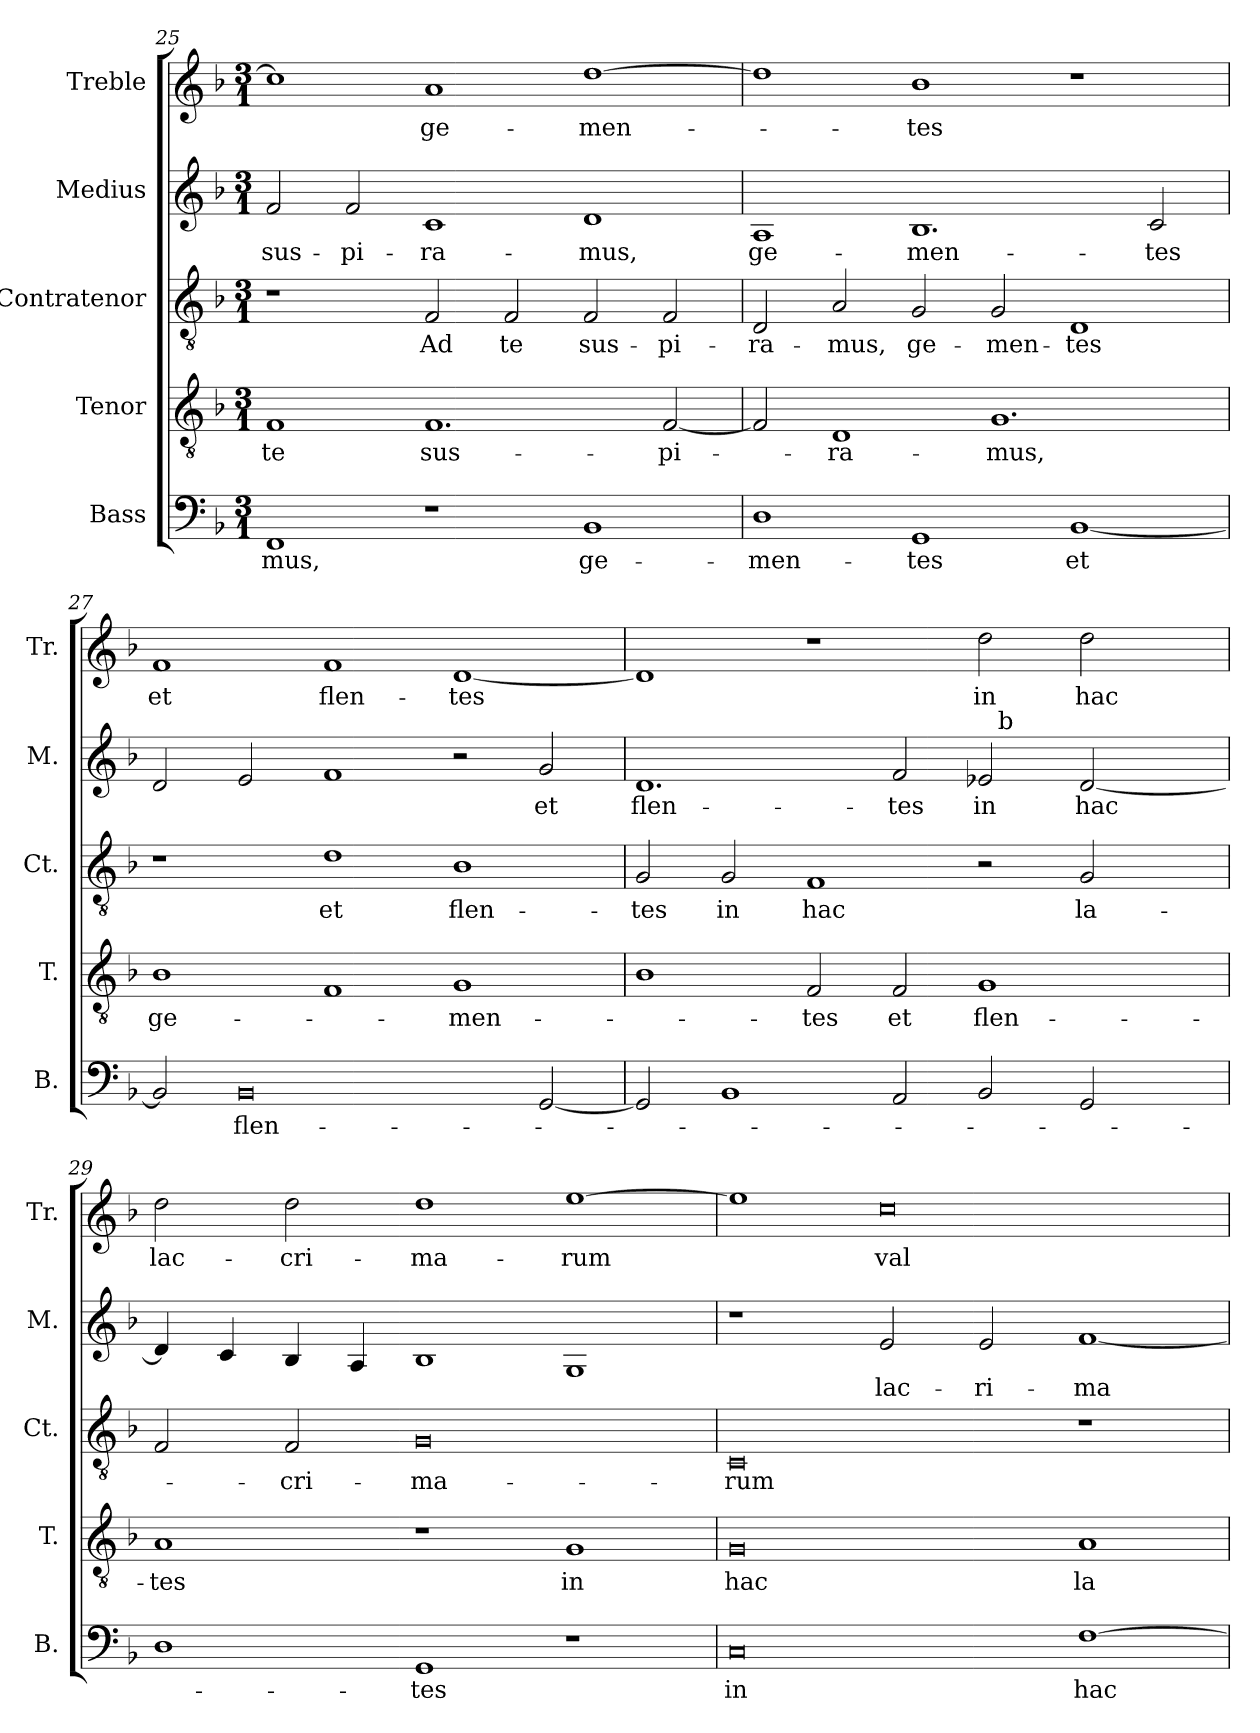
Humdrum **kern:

**kern	**text	**kern	**text	**kern	**text	**kern	**text	**kern	**text
*part5	*part5	*part4	*part4	*part3	*part3	*part2	*part2	*part1	*part1
*staff5	*staff5	*staff4	*staff4	*staff3	*staff3	*staff2	*staff2	*staff1	*staff1
*I"Bass	*	*I"Tenor	*	*I"Contratenor	*	*I"Medius	*	*I"Treble	*
*I'B.	*	*I'T.	*	*I'Ct.	*	*I'M.	*	*I'Tr.	*
!!LO:LB:g=z
*clefF4	*	*clefGv2	*	*clefGv2	*	*clefG2	*	*clefG2	*
*	*	*ITrd7c12	*	*ITrd7c12	*	*	*	*	*
*k[b-]	*	*k[b-]	*	*k[b-]	*	*k[b-]	*	*k[b-]	*
*d:	*	*d:	*	*d:	*	*d:	*	*d:	*
*M3/1	*	*M3/1	*	*M3/1	*	*M3/1	*	*M3/1	*
=25	=25	=25	=25	=25	=25	=25	=25	=25	=25
!	!LO:LY:b:color=#000000	!	!	!	!	!	!	!	!
!	!	!	!LO:LY:b:color=#000000	!	!	!	!	!	!
!	!	!	!	!	!	!	!LO:LY:b:color=#000000	!	!
1FFi	-mus,	1FFi	te	1r	.	2fi/	sus-	1cci]	.
!	!	!	!	!	!	!	!LO:LY:b:color=#000000	!	!
.	.	.	.	.	.	2fi/	-pi-	.	.
!	!	!	!LO:LY:b:color=#000000	!	!	!	!	!	!
!	!	!	!	!	!LO:LY:b:color=#000000	!	!	!	!
!	!	!	!	!	!	!	!LO:LY:b:color=#000000	!	!
!	!	!	!	!	!	!	!	!	!LO:LY:b:color=#000000
1r	.	1.FFi	sus-	2FFi/	Ad	1ci	-ra-	1ai	ge-
!	!	!	!	!	!LO:LY:b:color=#000000	!	!	!	!
.	.	.	.	2FFi/	te	.	.	.	.
!	!LO:LY:b:color=#000000	!	!	!	!	!	!	!	!
!	!	!	!	!	!LO:LY:b:color=#000000	!	!	!	!
!	!	!	!	!	!	!	!LO:LY:b:color=#000000	!	!
!	!	!	!	!	!	!	!	!	!LO:LY:b:color=#000000
1BB-i	ge-	.	.	2FFi/	sus-	1di	-mus,	[>1ddi	-men-
!	!	!	!LO:LY:b:color=#000000	!	!	!	!	!	!
!	!	!	!	!	!LO:LY:b:color=#000000	!	!	!	!
.	.	[<2FFi/	-pi-	2FFi/	-pi-	.	.	.	.
=26	=26	=26	=26	=26	=26	=26	=26	=26	=26
!	!LO:LY:b:color=#000000	!	!	!	!	!	!	!	!
!	!	!	!	!	!LO:LY:b:color=#000000	!	!	!	!
!	!	!	!	!	!	!	!LO:LY:b:color=#000000	!	!
1Di	-men-	2FFi/]	.	2DDi/	-ra-	1Ai	ge-	1ddi]	.
!	!	!	!LO:LY:b:color=#000000	!	!	!	!	!	!
!	!	!	!	!	!LO:LY:b:color=#000000	!	!	!	!
.	.	1DDi	-ra-	2AAi/	-mus,	.	.	.	.
!	!LO:LY:b:color=#000000	!	!	!	!	!	!	!	!
!	!	!	!	!	!LO:LY:b:color=#000000	!	!	!	!
!	!	!	!	!	!	!	!LO:LY:b:color=#000000	!	!
!	!	!	!	!	!	!	!	!	!LO:LY:b:color=#000000
1GGi	-tes	.	.	2GGi/	ge-	1.B-i	-men-	1b-i	-tes
!	!	!	!LO:LY:b:color=#000000	!	!	!	!	!	!
!	!	!	!	!	!LO:LY:b:color=#000000	!	!	!	!
.	.	1.GGi	-mus,	2GGi/	-men-	.	.	.	.
!	!LO:LY:b:color=#000000	!	!	!	!	!	!	!	!
!	!	!	!	!	!LO:LY:b:color=#000000	!	!	!	!
[<1BB-i	et	.	.	1DDi	-tes	.	.	1r	.
!	!	!	!	!	!	!	!LO:LY:b:color=#000000	!	!
.	.	.	.	.	.	2ci/	-tes	.	.
=27	=27	=27	=27	=27	=27	=27	=27	=27	=27
!	!	!	!LO:LY:b:color=#000000	!	!	!	!	!	!
!	!	!	!	!	!	!	!	!	!LO:LY:b:color=#000000
2BB-i/]	.	1BB-i	ge-	1r	.	2di/	.	1fi	et
!	!LO:LY:b:color=#000000	!	!	!	!	!	!	!	!
0BB-i	flen-	.	.	.	.	2ei/	.	.	.
!	!	!	!	!	!LO:LY:b:color=#000000	!	!	!	!
!	!	!	!	!	!	!	!	!	!LO:LY:b:color=#000000
.	.	1FFi	.	1Di	et	1fi	.	1fi	flen-
!	!	!	!LO:LY:b:color=#000000	!	!	!	!	!	!
!	!	!	!	!	!LO:LY:b:color=#000000	!	!	!	!
!	!	!	!	!	!	!	!	!	!LO:LY:b:color=#000000
.	.	1GGi	-men-	1BB-i	flen-	2r	.	[<1di	-tes
!	!	!	!	!	!	!	!LO:LY:b:color=#000000	!	!
[<2GGi/	.	.	.	.	.	2gi/	et	.	.
!!LO:PB:g=z
=28	=28	=28	=28	=28	=28	=28	=28	=28	=28
!	!	!	!	!	!LO:LY:b:color=#000000	!	!	!	!
!	!	!	!	!	!	!	!LO:LY:b:color=#000000	!	!
*	*	*	*	*	*	*^	*	*	*
2GGi/]	.	1BB-i	.	2GGi/	-tes	1.di	1ryy	flen-	1di]	.
!	!	!	!	!	!LO:LY:b:color=#000000	!	!	!	!	!
1BB-i	.	.	.	2GGi/	in	.	.	.	.	.
!	!	!	!LO:LY:b:color=#000000	!	!	!	!	!	!	!
!	!	!	!	!	!LO:LY:b:color=#000000	!	!	!	!	!
.	.	2FFi/	-tes	1FFi	hac	.	1ryy	.	1r	.
!	!	!	!LO:LY:b:color=#000000	!	!	!	!	!	!	!
!	!	!	!	!	!	!	!	!LO:LY:b:color=#000000	!	!
2AAi/	.	2FFi/	et	.	.	2fi/	.	-tes	.	.
!	!	!	!LO:LY:b:color=#000000	!	!	!	!	!	!	!
!	!	!	!	!	!	!	!	!LO:LY:b:color=#000000	!	!
!	!	!	!	!	!	!	!	!	!	!LO:LY:b:color=#000000
2BB-i/	.	1GGi	flen-	2r	.	2e-i/	32ryy	in	2ddi\	in
.	.	.	.	.	.	.	256ryy	.	.	.
!	!	!	!	!	!	!	!LO:TX:a:t=b	!	!	!
.	.	.	.	.	.	.	2ryy	.	.	.
!	!	!	!	!	!LO:LY:b:color=#000000	!	!	!	!	!
!	!	!	!	!	!	!	!	!LO:LY:b:color=#000000	!	!
!	!	!	!	!	!	!	!	!	!	!LO:LY:b:color=#000000
2GGi/	.	.	.	2GGi/	la-	[<2di/	.	hac	2ddi\	hac
.	.	.	.	.	.	.	4ryy	.	.	.
.	.	.	.	.	.	.	8ryy	.	.	.
.	.	.	.	.	.	.	16ryy	.	.	.
.	.	.	.	.	.	.	64..ryy	.	.	.
*	*	*	*	*	*	*v	*v	*	*	*
=29	=29	=29	=29	=29	=29	=29	=29	=29	=29
*	*	*	*	*	*	*^	*	*	*
!	!	!	!LO:LY:b:color=#000000	!	!	!	!	!	!	!
*	*	*	*	*	*	*v	*v	*	*	*
*	*	*	*	*	*	*^	*	*	*
!	!	!	!	!	!	!	!	!	!	!LO:LY:b:color=#000000
*	*	*	*	*	*	*v	*v	*	*	*
1Di	.	1AAi	-tes	2FFi/	.	4di/]	.	2ddi\	lac-
.	.	.	.	.	.	4ci/	.	.	.
!	!	!	!	!	!LO:LY:b:color=#000000	!	!	!	!
!	!	!	!	!	!	!	!	!	!LO:LY:b:color=#000000
.	.	.	.	2FFi/	-cri-	4B-i/	.	2ddi\	-cri-
.	.	.	.	.	.	4Ai/	.	.	.
!	!LO:LY:b:color=#000000	!	!	!	!	!	!	!	!
!	!	!	!	!	!LO:LY:b:color=#000000	!	!	!	!
!	!	!	!	!	!	!	!	!	!LO:LY:b:color=#000000
1GGi	-tes	1r	.	0GGi	-ma-	1B-i	.	1ddi	-ma-
!	!	!	!LO:LY:b:color=#000000	!	!	!	!	!	!
!	!	!	!	!	!	!	!	!	!LO:LY:b:color=#000000
1r	.	1GGi	in	.	.	1Gi	.	[>1eei	-rum
=30	=30	=30	=30	=30	=30	=30	=30	=30	=30
!	!LO:LY:b:color=#000000	!	!	!	!	!	!	!	!
!	!	!	!LO:LY:b:color=#000000	!	!	!	!	!	!
!	!	!	!	!	!LO:LY:b:color=#000000	!	!	!	!
0Ci	in	0GGi	hac	0CCi	-rum	1r	.	1eei]	.
!	!	!	!	!	!	!	!LO:LY:b:color=#000000	!	!
!	!	!	!	!	!	!	!	!	!LO:LY:b:color=#000000
.	.	.	.	.	.	2ei/	lac-	0cci	val-
!	!	!	!	!	!	!	!LO:LY:b:color=#000000	!	!
.	.	.	.	.	.	2ei/	-ri-	.	.
!	!LO:LY:b:color=#000000	!	!	!	!	!	!	!	!
!	!	!	!LO:LY:b:color=#000000	!	!	!	!	!	!
!	!	!	!	!	!	!	!LO:LY:b:color=#000000	!	!
[>1Fi	hac	1AAi	la-	1r	.	[<1fi	-ma-	.	.
=	=	=	=	=	=	=	=	=	=
*-	*-	*-	*-	*-	*-	*-	*-	*-	*-
